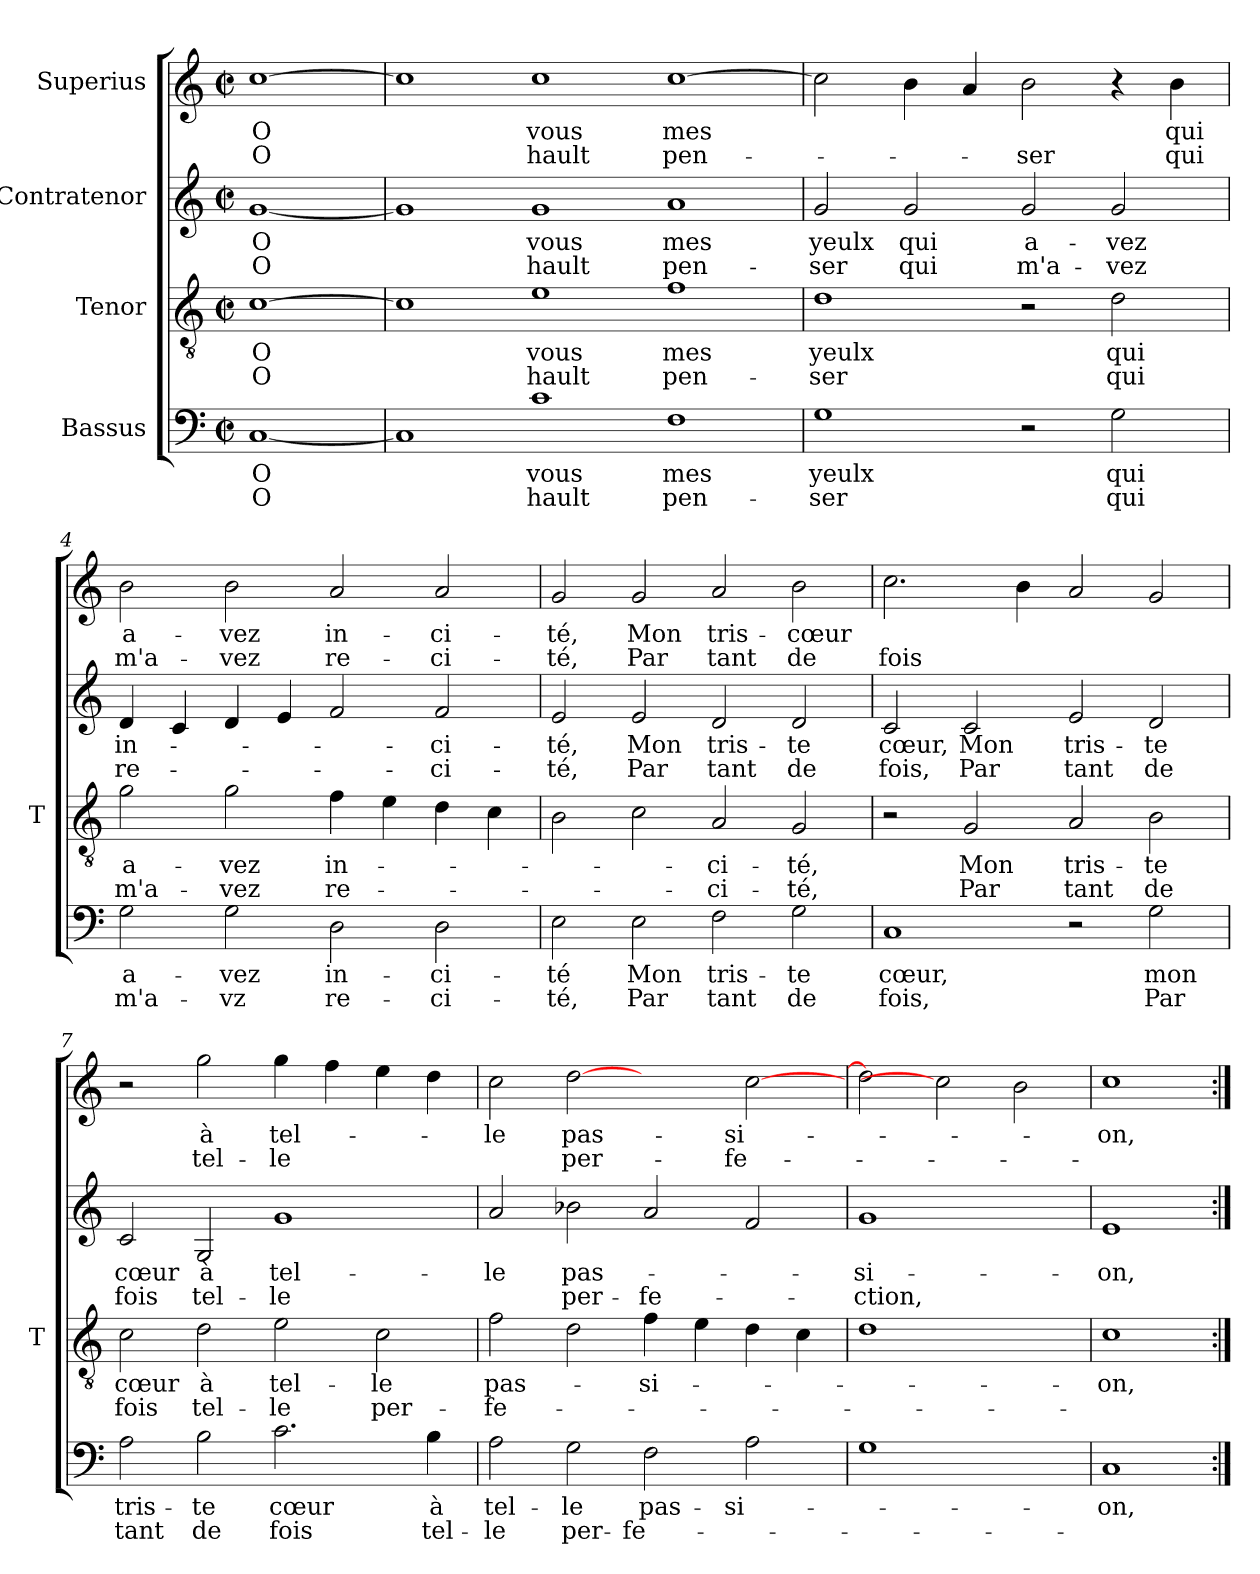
**kern	**text	**text	**kern	**text	**text	**kern	**text	**text	**kern	**text	**text
*part4	*part4	*part4	*part3	*part3	*part3	*part2	*part2	*part2	*part1	*part1	*part1
*staff4	*staff4	*staff4	*staff3	*staff3	*staff3	*staff2	*staff2	*staff2	*staff1	*staff1	*staff1
*I"Bassus	*	*	*I"Tenor	*	*	*I"Contratenor	*	*	*I"Superius	*	*
*	*	*	*I'T	*	*	*	*	*	*	*	*
*clefF4	*	*	*clefGv2	*	*	*clefG2	*	*	*clefG2	*	*
*k[]	*	*	*k[]	*	*	*k[]	*	*	*k[]	*	*
*C:	*	*	*C:	*	*	*C:	*	*	*C:	*	*
*M2/2	*	*	*M2/2	*	*	*M2/2	*	*	*M2/2	*	*
*met(c|)	*	*	*met(c|)	*	*	*met(c|)	*	*	*met(c|)	*	*
=1	=1	=1	=1	=1	=1	=1	=1	=1	=1	=1	=1
[1C	-O	-O	[1c	-O	-O	[1g	-O	-O	[1cc	-O	-O
=2	=2	=2	=2	=2	=2	=2	=2	=2	=2	=2	=2
1C]	.	.	1c]	.	.	1g]	.	.	1cc]	.	.
1c	-vous	-hault	1e	-vous	-hault	1g	-vous	-hault	1cc	-vous	-hault
1F	-mes	pen-	1f	-mes	pen-	1a	-mes	pen-	[1cc	-mes	pen-
=3	=3	=3	=3	=3	=3	=3	=3	=3	=3	=3	=3
1G	-yeulx	-ser	1d	-yeulx	-ser	2g	-yeulx	-ser	2cc]	.	.
.	.	.	.	.	.	2g	-qui	-qui	4b	.	.
.	.	.	.	.	.	.	.	.	4a	.	.
2r	.	.	2r	.	.	2g	a-	m'a-	2b	-	-ser
2G	-qui	-qui	2d	-qui	-qui	2g	-vez	-vez	4r	.	.
.	.	.	.	.	.	.	.	.	4b	-qui	-qui
!!LO:PB:g=z
=4	=4	=4	=4	=4	=4	=4	=4	=4	=4	=4	=4
2G	a-	m'a-	2g	a-	m'a-	4d	in-	re-	2b	a-	m'a-
.	.	.	.	.	.	4c	.	.	.	.	.
2G	-vez	-vz	2g	-vez	-vez	4d	.	.	2b	-vez	-vez
.	.	.	.	.	.	4e	.	.	.	.	.
2D	in-	re-	4f	in-	re-	2f	.	.	2a	in-	re-
.	.	.	4e	.	.	.	.	.	.	.	.
2D	ci-	ci-	4d	.	.	2f	ci-	ci-	2a	ci-	ci-
.	.	.	4c	.	.	.	.	.	.	.	.
=5	=5	=5	=5	=5	=5	=5	=5	=5	=5	=5	=5
2E	-té	-té,	2B	.	.	2e	-té,	-té,	2g	-té,	-té,
2E	-Mon	-Par	2c	.	.	2e	-Mon	-Par	2g	-Mon	-Par
2F	tris-	-tant	2A	ci-	ci-	2d	tris-	-tant	2a	tris-	-tant
2G	-te	-de	2G	-té,	-té,	2d	-te	-de	2b	-cœur	-de
=6	=6	=6	=6	=6	=6	=6	=6	=6	=6	=6	=6
1C	-cœur,	-fois,	2r	.	.	2c	-cœur,	-fois,	2.cc	.	-fois
.	.	.	2G	-Mon	-Par	2c	-Mon	-Par	.	.	.
.	.	.	.	.	.	.	.	.	4b	.	.
2r	.	.	2A	tris-	-tant	2e	tris-	-tant	2a	.	.
2G	-mon	-Par	2B	-te	-de	2d	-te	-de	2g	.	.
=7	=7	=7	=7	=7	=7	=7	=7	=7	=7	=7	=7
2A	tris-	-tant	2c	-cœur	-fois	2c	-cœur	-fois	2r	.	.
2B	-te	-de	2d	-à	tel-	2G	-à	tel-	2gg	-à	tel-
2.c	-cœur	-fois	2e	tel-	-le	1g	tel-	-le	4gg	tel-	-le
.	.	.	.	.	.	.	.	.	4ff	.	.
.	.	.	2c	-le	per-	.	.	.	4ee	.	.
4B	-à	tel-	.	.	.	.	.	.	4dd	.	.
=8	=8	=8	=8	=8	=8	=8	=8	=8	=8	=8	=8
2A	tel-	-le	2f	pas-	fe-	2a	-le	.	2cc	-le	.
2G	-le	per-	2d	.	.	2b-X	pas-	per-	[2dd	pas-	per-
2F	pas-	fe-	4f	si-	.	2a	.	fe-	2ryy	.	.
.	.	.	4e	.	.	.	.	.	.	.	.
2A	si-	.	4d	.	.	2f	.	.	[2cc	si-	fe-
.	.	.	4c	.	.	.	.	.	.	.	.
=9	=9	=9	=9	=9	=9	=9	=9	=9	=9	=9	=9
1G	.	.	1d	.	.	1g	si-	-ction,	2dd]	.	.
.	.	.	.	.	.	.	.	.	2cc]	.	.
2ryy	.	.	2ryy	.	.	2ryy	.	.	2b	.	.
=10	=10	=10	=10	=10	=10	=10	=10	=10	=10	=10	=10
1C	-on,	.	1c	-on,	.	1e	-on,	.	1cc	-on,	.
=:|!	=:|!	=:|!	=:|!	=:|!	=:|!	=:|!	=:|!	=:|!	=:|!	=:|!	=:|!
*-	*-	*-	*-	*-	*-	*-	*-	*-	*-	*-	*-
